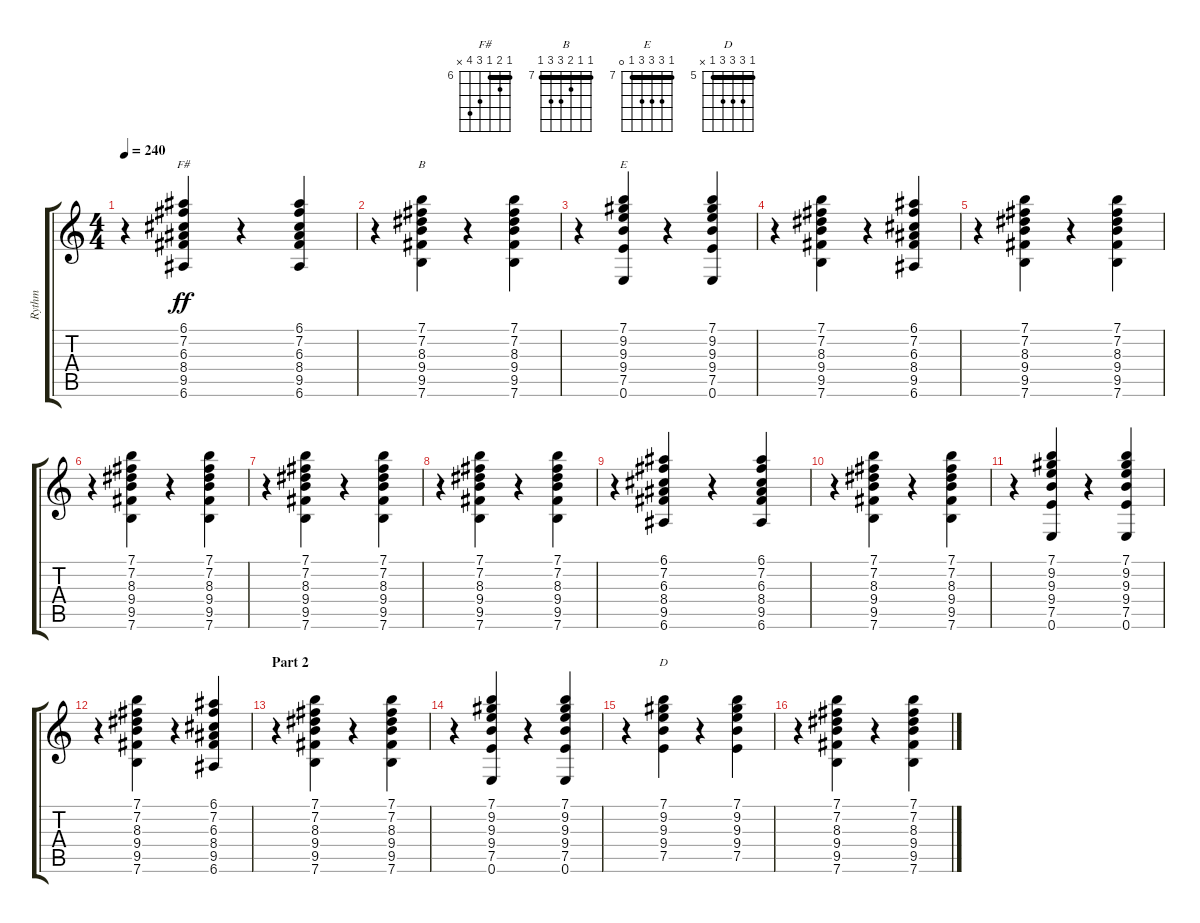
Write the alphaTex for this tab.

\track ("Rythm" "Rythm") {instrument acousticguitarsteel}
\staff {score tabs}
\tuning (E4 B3 G3 D3 A2 E2) {hide}
\chord ("F#" 6 7 6 8 9 x) {firstfret 6 barre 6}
\chord ("B" 7 7 8 9 9 7) {firstfret 7 barre 7}
\chord ("E" 7 9 9 9 7 0) {firstfret 7 barre 7}
\chord ("D" 5 7 7 7 5 x) {firstfret 5 barre 5}
\ts (4 4)
\tempo 240
\clef g2
\ks c
r.4{dy ff} (6.1 7.2 6.3 8.4 9.5 6.6).4{ch "F#"} r.4 (6.1 7.2 6.3 8.4 9.5 6.6).4 |
r.4 (7.1 7.2 8.3 9.4 9.5 7.6).4{ch "B"} r.4 (7.1 7.2 8.3 9.4 9.5 7.6).4 |
r.4 (7.1 9.2 9.3 9.4 7.5 0.6).4{ch "E"} r.4 (7.1 9.2 9.3 9.4 7.5 0.6).4 |
r.4 (7.1 7.2 8.3 9.4 9.5 7.6).4 r.4 (6.1 7.2 6.3 8.4 9.5 6.6).4 |
r.4 (7.1 7.2 8.3 9.4 9.5 7.6).4 r.4 (7.1 7.2 8.3 9.4 9.5 7.6).4 |
r.4 (7.1 7.2 8.3 9.4 9.5 7.6).4 r.4 (7.1 7.2 8.3 9.4 9.5 7.6).4 |
r.4 (7.1 7.2 8.3 9.4 9.5 7.6).4 r.4 (7.1 7.2 8.3 9.4 9.5 7.6).4 |
r.4 (7.1 7.2 8.3 9.4 9.5 7.6).4 r.4 (7.1 7.2 8.3 9.4 9.5 7.6).4 |
r.4 (6.1 7.2 6.3 8.4 9.5 6.6).4 r.4 (6.1 7.2 6.3 8.4 9.5 6.6).4 |
r.4 (7.1 7.2 8.3 9.4 9.5 7.6).4 r.4 (7.1 7.2 8.3 9.4 9.5 7.6).4 |
r.4 (7.1 9.2 9.3 9.4 7.5 0.6).4 r.4 (7.1 9.2 9.3 9.4 7.5 0.6).4 |
r.4 (7.1 7.2 8.3 9.4 9.5 7.6).4 r.4 (6.1 7.2 6.3 8.4 9.5 6.6).4 |
\section ("" "Part 2")
r.4 (7.1 7.2 8.3 9.4 9.5 7.6).4 r.4 (7.1 7.2 8.3 9.4 9.5 7.6).4 |
r.4 (7.1 9.2 9.3 9.4 7.5 0.6).4 r.4 (7.1 9.2 9.3 9.4 7.5 0.6).4 |
r.4 (7.1 9.2 9.3 9.4 7.5).4{ch "D"} r.4 (7.1 9.2 9.3 9.4 7.5).4 |
r.4 (7.1 7.2 8.3 9.4 9.5 7.6).4 r.4 (7.1 7.2 8.3 9.4 9.5 7.6).4
